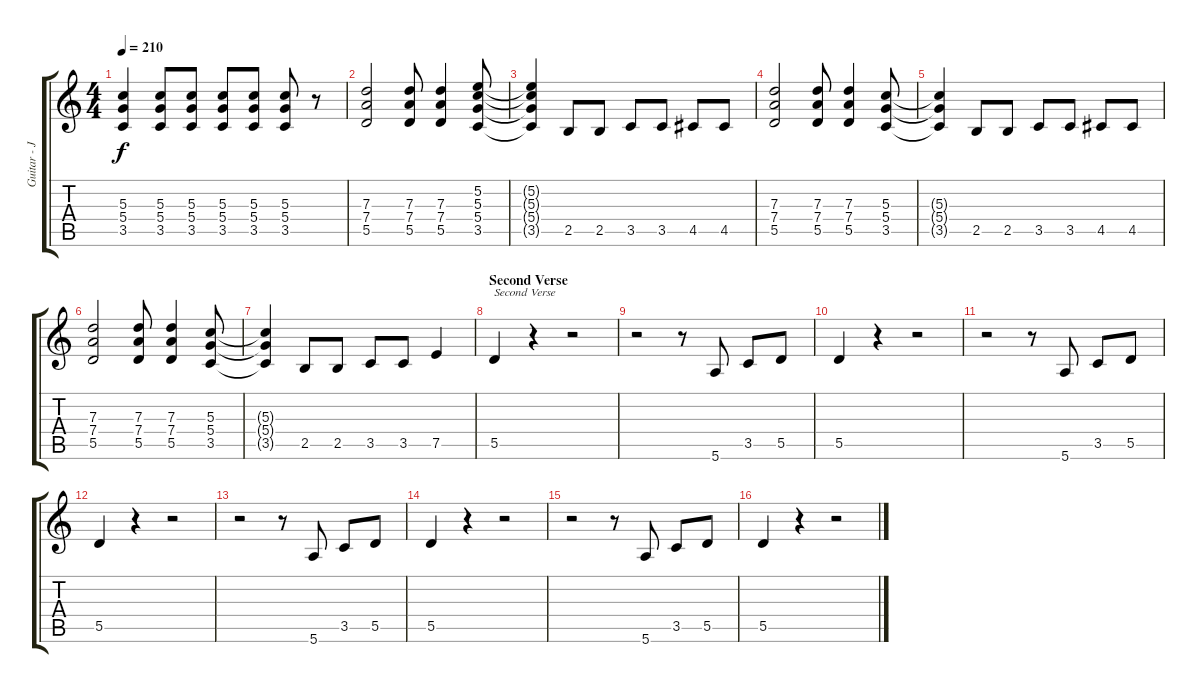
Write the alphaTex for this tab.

\track ("Guitar - John Frusciante" "Guitar - J") {instrument distortionguitar}
\staff {score tabs}
\tuning (E4 B3 G3 D3 A2 E2) {hide}
\ts (4 4)
\tempo 210
\clef g2
\ks c
(5.3{t} 5.4{t} 3.5{t}).4{dy f} (5.3 5.4 3.5).8 (5.3 5.4 3.5).8 (5.3 5.4 3.5).8 (5.3 5.4 3.5).8 (5.3 5.4 3.5).8 r.8 |
(7.3 7.4 5.5).2 (7.3 7.4 5.5).8 (7.3 7.4 5.5).4 (5.2 5.3 5.4 3.5).8 |
(5.2{t} 5.3{t} 5.4{t} 3.5{t}).4 2.5.8 2.5.8 3.5.8 3.5.8 4.5.8 4.5.8 |
(7.3 7.4 5.5).2 (7.3 7.4 5.5).8 (7.3 7.4 5.5).4 (5.3 5.4 3.5).8 |
(5.3{t} 5.4{t} 3.5{t}).4 2.5.8 2.5.8 3.5.8 3.5.8 4.5.8 4.5.8 |
(7.3 7.4 5.5).2 (7.3 7.4 5.5).8 (7.3 7.4 5.5).4 (5.3 5.4 3.5).8 |
(5.3{t} 5.4{t} 3.5{t}).4 2.5.8 2.5.8 3.5.8 3.5.8 7.5.4 |
\section ("" "Second Verse")
5.5.4{txt "Second Verse"} r.4 r.2 |
r.2 r.8 5.6.8 3.5.8 5.5.8 |
5.5.4 r.4 r.2 |
r.2 r.8 5.6.8 3.5.8 5.5.8 |
5.5.4 r.4 r.2 |
r.2 r.8 5.6.8 3.5.8 5.5.8 |
5.5.4 r.4 r.2 |
r.2 r.8 5.6.8 3.5.8 5.5.8 |
5.5.4 r.4 r.2
